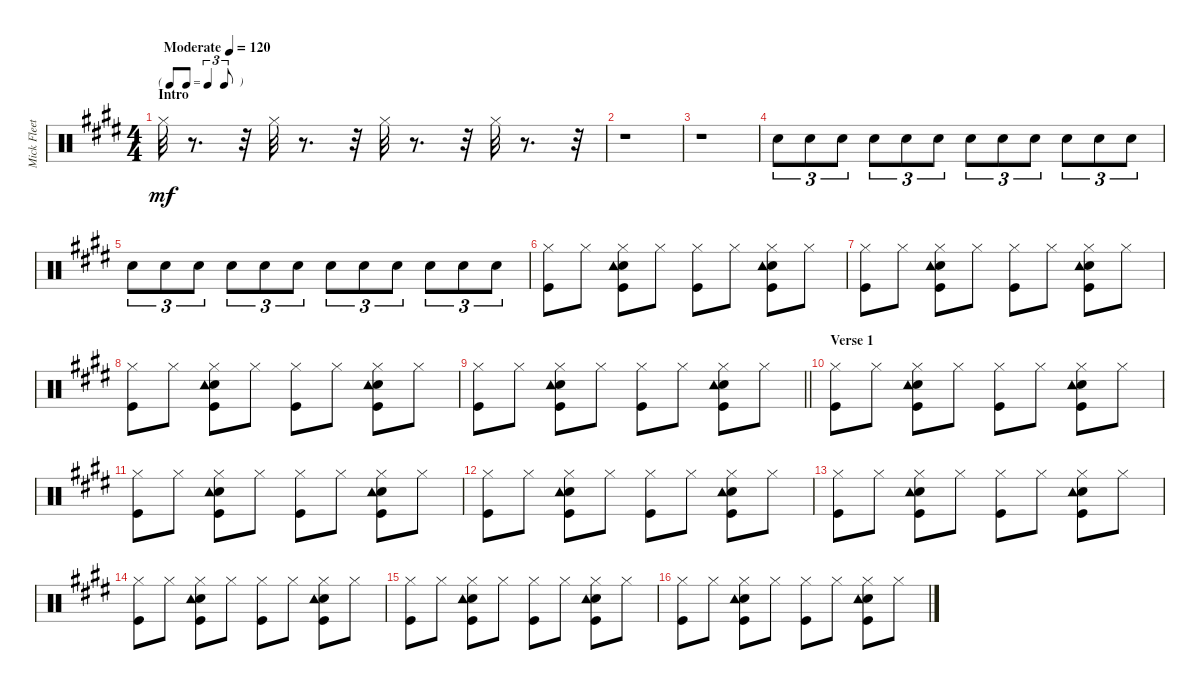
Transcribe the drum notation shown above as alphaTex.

\track ("Mick Fleetwood (Drums)" "Mick Fleet") {instrument percussion}
\staff {score}
\articulation defaults
\ts (4 4)
\tf triplet8th
\section ("" "Intro")
\tempo (120 "Moderate")
\clef neutral
\ks e "Hi-Hat (closed)".32{dy mf}
r.8{d} r.32 "Hi-Hat (closed)".32 r.8{d} r.32 "Hi-Hat (closed)".32 r.8{d} r.32 "Hi-Hat (closed)".32 r.8{d} r.32 |
r.1 |
r.1 |
"Snare (hit) 2".8{tu (3 2)} "Snare (hit) 2".8{tu (3 2)} "Snare (hit) 2".8{tu (3 2)} "Snare (hit) 2".8{tu (3 2)} "Snare (hit) 2".8{tu (3 2)} "Snare (hit) 2".8{tu (3 2)} "Snare (hit) 2".8{tu (3 2)} "Snare (hit) 2".8{tu (3 2)} "Snare (hit) 2".8{tu (3 2)} "Snare (hit) 2".8{tu (3 2)} "Snare (hit) 2".8{tu (3 2)} "Snare (hit) 2".8{tu (3 2)} |
"Snare (hit) 2".8{tu (3 2)} "Snare (hit) 2".8{tu (3 2)} "Snare (hit) 2".8{tu (3 2)} "Snare (hit) 2".8{tu (3 2)} "Snare (hit) 2".8{tu (3 2)} "Snare (hit) 2".8{tu (3 2)} "Snare (hit) 2".8{tu (3 2)} "Snare (hit) 2".8{tu (3 2)} "Snare (hit) 2".8{tu (3 2)} "Snare (hit) 2".8{tu (3 2)} "Snare (hit) 2".8{tu (3 2)} "Snare (hit) 2".8{tu (3 2)} |
("Kick (hit)" "Hi-Hat (closed)").8 "Hi-Hat (closed)".8 ("Kick (hit)" "Snare (hit) 2" "Hi-Hat (closed)" "Tambourine (hit)").8 "Hi-Hat (closed)".8 ("Kick (hit)" "Hi-Hat (closed)").8 "Hi-Hat (closed)".8 ("Kick (hit)" "Snare (hit) 2" "Hi-Hat (closed)" "Tambourine (hit)").8 "Hi-Hat (closed)".8 |
("Kick (hit)" "Hi-Hat (closed)").8 "Hi-Hat (closed)".8 ("Kick (hit)" "Snare (hit) 2" "Hi-Hat (closed)" "Tambourine (hit)").8 "Hi-Hat (closed)".8 ("Kick (hit)" "Hi-Hat (closed)").8 "Hi-Hat (closed)".8 ("Kick (hit)" "Snare (hit) 2" "Hi-Hat (closed)" "Tambourine (hit)").8 "Hi-Hat (closed)".8 |
("Kick (hit)" "Hi-Hat (closed)").8 "Hi-Hat (closed)".8 ("Kick (hit)" "Snare (hit) 2" "Hi-Hat (closed)" "Tambourine (hit)").8 "Hi-Hat (closed)".8 ("Kick (hit)" "Hi-Hat (closed)").8 "Hi-Hat (closed)".8 ("Kick (hit)" "Snare (hit) 2" "Hi-Hat (closed)" "Tambourine (hit)").8 "Hi-Hat (closed)".8 |
\barLineRight lightlight
("Kick (hit)" "Hi-Hat (closed)").8 "Hi-Hat (closed)".8 ("Kick (hit)" "Snare (hit) 2" "Hi-Hat (closed)" "Tambourine (hit)").8 "Hi-Hat (closed)".8 ("Kick (hit)" "Hi-Hat (closed)").8 "Hi-Hat (closed)".8 ("Kick (hit)" "Snare (hit) 2" "Hi-Hat (closed)" "Tambourine (hit)").8 "Hi-Hat (closed)".8 |
\section ("" "Verse 1")
("Kick (hit)" "Hi-Hat (closed)").8 "Hi-Hat (closed)".8 ("Kick (hit)" "Snare (hit) 2" "Hi-Hat (closed)" "Tambourine (hit)").8 "Hi-Hat (closed)".8 ("Kick (hit)" "Hi-Hat (closed)").8 "Hi-Hat (closed)".8 ("Kick (hit)" "Snare (hit) 2" "Hi-Hat (closed)" "Tambourine (hit)").8 "Hi-Hat (closed)".8 |
("Kick (hit)" "Hi-Hat (closed)").8 "Hi-Hat (closed)".8 ("Kick (hit)" "Snare (hit) 2" "Hi-Hat (closed)" "Tambourine (hit)").8 "Hi-Hat (closed)".8 ("Kick (hit)" "Hi-Hat (closed)").8 "Hi-Hat (closed)".8 ("Kick (hit)" "Snare (hit) 2" "Hi-Hat (closed)" "Tambourine (hit)").8 "Hi-Hat (closed)".8 |
("Kick (hit)" "Hi-Hat (closed)").8 "Hi-Hat (closed)".8 ("Kick (hit)" "Snare (hit) 2" "Hi-Hat (closed)" "Tambourine (hit)").8 "Hi-Hat (closed)".8 ("Kick (hit)" "Hi-Hat (closed)").8 "Hi-Hat (closed)".8 ("Kick (hit)" "Snare (hit) 2" "Hi-Hat (closed)" "Tambourine (hit)").8 "Hi-Hat (closed)".8 |
("Kick (hit)" "Hi-Hat (closed)").8 "Hi-Hat (closed)".8 ("Kick (hit)" "Snare (hit) 2" "Hi-Hat (closed)" "Tambourine (hit)").8 "Hi-Hat (closed)".8 ("Kick (hit)" "Hi-Hat (closed)").8 "Hi-Hat (closed)".8 ("Kick (hit)" "Snare (hit) 2" "Hi-Hat (closed)" "Tambourine (hit)").8 "Hi-Hat (closed)".8 |
("Kick (hit)" "Hi-Hat (closed)").8 "Hi-Hat (closed)".8 ("Kick (hit)" "Snare (hit) 2" "Hi-Hat (closed)" "Tambourine (hit)").8 "Hi-Hat (closed)".8 ("Kick (hit)" "Hi-Hat (closed)").8 "Hi-Hat (closed)".8 ("Kick (hit)" "Snare (hit) 2" "Hi-Hat (closed)" "Tambourine (hit)").8 "Hi-Hat (closed)".8 |
("Kick (hit)" "Hi-Hat (closed)").8 "Hi-Hat (closed)".8 ("Kick (hit)" "Snare (hit) 2" "Hi-Hat (closed)" "Tambourine (hit)").8 "Hi-Hat (closed)".8 ("Kick (hit)" "Hi-Hat (closed)").8 "Hi-Hat (closed)".8 ("Kick (hit)" "Snare (hit) 2" "Hi-Hat (closed)" "Tambourine (hit)").8 "Hi-Hat (closed)".8 |
("Kick (hit)" "Hi-Hat (closed)").8 "Hi-Hat (closed)".8 ("Kick (hit)" "Snare (hit) 2" "Hi-Hat (closed)" "Tambourine (hit)").8 "Hi-Hat (closed)".8 ("Kick (hit)" "Hi-Hat (closed)").8 "Hi-Hat (closed)".8 ("Kick (hit)" "Snare (hit) 2" "Hi-Hat (closed)" "Tambourine (hit)").8 "Hi-Hat (closed)".8
